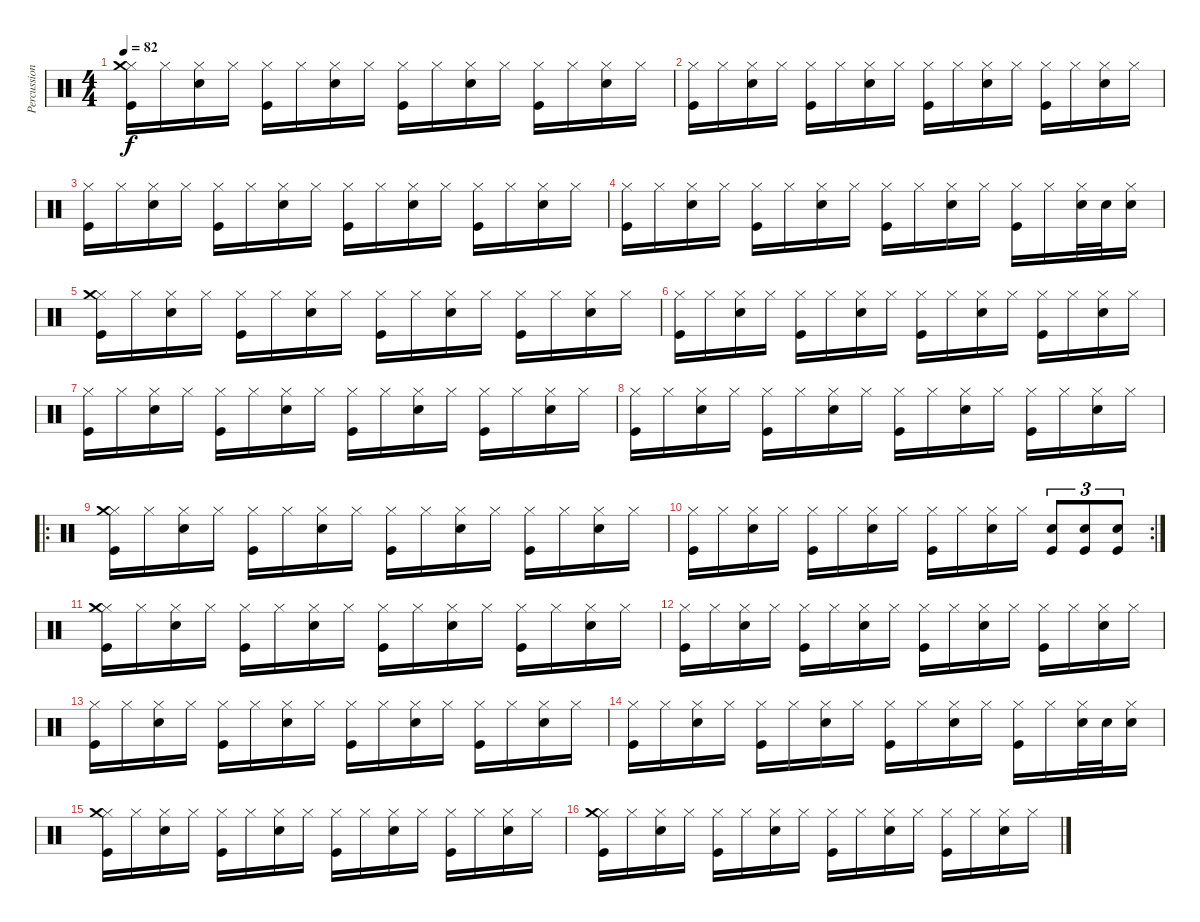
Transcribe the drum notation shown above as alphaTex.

\track ("Percussions" "Percussion") {instrument percussion}
\staff {score}
\articulation defaults
\ts (4 4)
\tempo 82
\clef neutral
\ks c
("Hi-Hat (closed)" "Crash medium (hit)" "Kick (hit)").16{dy f} "Hi-Hat (closed)".16 ("Hi-Hat (closed)" "Snare (hit) 2").16 "Hi-Hat (closed)".16 ("Hi-Hat (closed)" "Kick (hit)").16 "Hi-Hat (closed)".16 ("Hi-Hat (closed)" "Snare (hit) 2").16 "Hi-Hat (closed)".16 ("Hi-Hat (closed)" "Kick (hit)").16 "Hi-Hat (closed)".16 ("Hi-Hat (closed)" "Snare (hit) 2").16 "Hi-Hat (closed)".16 ("Hi-Hat (closed)" "Kick (hit)").16 "Hi-Hat (closed)".16 ("Hi-Hat (closed)" "Snare (hit) 2").16 "Hi-Hat (closed)".16 |
("Hi-Hat (closed)" "Kick (hit)").16 "Hi-Hat (closed)".16 ("Hi-Hat (closed)" "Snare (hit) 2").16 "Hi-Hat (closed)".16 ("Hi-Hat (closed)" "Kick (hit)").16 "Hi-Hat (closed)".16 ("Hi-Hat (closed)" "Snare (hit) 2").16 "Hi-Hat (closed)".16 ("Hi-Hat (closed)" "Kick (hit)").16 "Hi-Hat (closed)".16 ("Hi-Hat (closed)" "Snare (hit) 2").16 "Hi-Hat (closed)".16 ("Hi-Hat (closed)" "Kick (hit)").16 "Hi-Hat (closed)".16 ("Hi-Hat (closed)" "Snare (hit) 2").16 "Hi-Hat (closed)".16 |
("Hi-Hat (closed)" "Kick (hit)").16 "Hi-Hat (closed)".16 ("Hi-Hat (closed)" "Snare (hit) 2").16 "Hi-Hat (closed)".16 ("Hi-Hat (closed)" "Kick (hit)").16 "Hi-Hat (closed)".16 ("Hi-Hat (closed)" "Snare (hit) 2").16 "Hi-Hat (closed)".16 ("Hi-Hat (closed)" "Kick (hit)").16 "Hi-Hat (closed)".16 ("Hi-Hat (closed)" "Snare (hit) 2").16 "Hi-Hat (closed)".16 ("Hi-Hat (closed)" "Kick (hit)").16 "Hi-Hat (closed)".16 ("Hi-Hat (closed)" "Snare (hit) 2").16 "Hi-Hat (closed)".16 |
("Hi-Hat (closed)" "Kick (hit)").16 "Hi-Hat (closed)".16 ("Hi-Hat (closed)" "Snare (hit) 2").16 "Hi-Hat (closed)".16 ("Hi-Hat (closed)" "Kick (hit)").16 "Hi-Hat (closed)".16 ("Hi-Hat (closed)" "Snare (hit) 2").16 "Hi-Hat (closed)".16 ("Hi-Hat (closed)" "Kick (hit)").16 "Hi-Hat (closed)".16 ("Hi-Hat (closed)" "Snare (hit) 2").16 "Hi-Hat (closed)".16 ("Hi-Hat (closed)" "Kick (hit)").16 "Hi-Hat (closed)".16 ("Hi-Hat (closed)" "Snare (hit) 2").32 "Snare (hit) 2".32 ("Hi-Hat (closed)" "Snare (hit) 2").16 |
("Hi-Hat (closed)" "Crash medium (hit)" "Kick (hit)").16 "Hi-Hat (closed)".16 ("Hi-Hat (closed)" "Snare (hit) 2").16 "Hi-Hat (closed)".16 ("Hi-Hat (closed)" "Kick (hit)").16 "Hi-Hat (closed)".16 ("Hi-Hat (closed)" "Snare (hit) 2").16 "Hi-Hat (closed)".16 ("Hi-Hat (closed)" "Kick (hit)").16 "Hi-Hat (closed)".16 ("Hi-Hat (closed)" "Snare (hit) 2").16 "Hi-Hat (closed)".16 ("Hi-Hat (closed)" "Kick (hit)").16 "Hi-Hat (closed)".16 ("Hi-Hat (closed)" "Snare (hit) 2").16 "Hi-Hat (closed)".16 |
("Hi-Hat (closed)" "Kick (hit)").16 "Hi-Hat (closed)".16 ("Hi-Hat (closed)" "Snare (hit) 2").16 "Hi-Hat (closed)".16 ("Hi-Hat (closed)" "Kick (hit)").16 "Hi-Hat (closed)".16 ("Hi-Hat (closed)" "Snare (hit) 2").16 "Hi-Hat (closed)".16 ("Hi-Hat (closed)" "Kick (hit)").16 "Hi-Hat (closed)".16 ("Hi-Hat (closed)" "Snare (hit) 2").16 "Hi-Hat (closed)".16 ("Hi-Hat (closed)" "Kick (hit)").16 "Hi-Hat (closed)".16 ("Hi-Hat (closed)" "Snare (hit) 2").16 "Hi-Hat (closed)".16 |
("Hi-Hat (closed)" "Kick (hit)").16 "Hi-Hat (closed)".16 ("Hi-Hat (closed)" "Snare (hit) 2").16 "Hi-Hat (closed)".16 ("Hi-Hat (closed)" "Kick (hit)").16 "Hi-Hat (closed)".16 ("Hi-Hat (closed)" "Snare (hit) 2").16 "Hi-Hat (closed)".16 ("Hi-Hat (closed)" "Kick (hit)").16 "Hi-Hat (closed)".16 ("Hi-Hat (closed)" "Snare (hit) 2").16 "Hi-Hat (closed)".16 ("Hi-Hat (closed)" "Kick (hit)").16 "Hi-Hat (closed)".16 ("Hi-Hat (closed)" "Snare (hit) 2").16 "Hi-Hat (closed)".16 |
("Hi-Hat (closed)" "Kick (hit)").16 "Hi-Hat (closed)".16 ("Hi-Hat (closed)" "Snare (hit) 2").16 "Hi-Hat (closed)".16 ("Hi-Hat (closed)" "Kick (hit)").16 "Hi-Hat (closed)".16 ("Hi-Hat (closed)" "Snare (hit) 2").16 "Hi-Hat (closed)".16 ("Hi-Hat (closed)" "Kick (hit)").16 "Hi-Hat (closed)".16 ("Hi-Hat (closed)" "Snare (hit) 2").16 "Hi-Hat (closed)".16 ("Hi-Hat (closed)" "Kick (hit)").16 "Hi-Hat (closed)".16 ("Hi-Hat (closed)" "Snare (hit) 2").16 "Hi-Hat (closed)".16 |
\ro
("Hi-Hat (closed)" "Crash medium (hit)" "Kick (hit)").16 "Hi-Hat (closed)".16 ("Hi-Hat (closed)" "Snare (hit) 2").16 "Hi-Hat (closed)".16 ("Hi-Hat (closed)" "Kick (hit)").16 "Hi-Hat (closed)".16 ("Hi-Hat (closed)" "Snare (hit) 2").16 "Hi-Hat (closed)".16 ("Hi-Hat (closed)" "Kick (hit)").16 "Hi-Hat (closed)".16 ("Hi-Hat (closed)" "Snare (hit) 2").16 "Hi-Hat (closed)".16 ("Hi-Hat (closed)" "Kick (hit)").16 "Hi-Hat (closed)".16 ("Hi-Hat (closed)" "Snare (hit) 2").16 "Hi-Hat (closed)".16 |
\rc 2
("Hi-Hat (closed)" "Kick (hit)").16 "Hi-Hat (closed)".16 ("Hi-Hat (closed)" "Snare (hit) 2").16 "Hi-Hat (closed)".16 ("Hi-Hat (closed)" "Kick (hit)").16 "Hi-Hat (closed)".16 ("Hi-Hat (closed)" "Snare (hit) 2").16 "Hi-Hat (closed)".16 ("Hi-Hat (closed)" "Kick (hit)").16 "Hi-Hat (closed)".16 ("Hi-Hat (closed)" "Snare (hit) 2").16 "Hi-Hat (closed)".16 ("Snare (hit) 2" "Kick (hit)").8{tu (3 2)} ("Snare (hit) 2" "Kick (hit)").8{tu (3 2)} ("Snare (hit) 2" "Kick (hit)").8{tu (3 2)} |
("Hi-Hat (closed)" "Crash medium (hit)" "Kick (hit)").16 "Hi-Hat (closed)".16 ("Hi-Hat (closed)" "Snare (hit) 2").16 "Hi-Hat (closed)".16 ("Hi-Hat (closed)" "Kick (hit)").16 "Hi-Hat (closed)".16 ("Hi-Hat (closed)" "Snare (hit) 2").16 "Hi-Hat (closed)".16 ("Hi-Hat (closed)" "Kick (hit)").16 "Hi-Hat (closed)".16 ("Hi-Hat (closed)" "Snare (hit) 2").16 "Hi-Hat (closed)".16 ("Hi-Hat (closed)" "Kick (hit)").16 "Hi-Hat (closed)".16 ("Hi-Hat (closed)" "Snare (hit) 2").16 "Hi-Hat (closed)".16 |
("Hi-Hat (closed)" "Kick (hit)").16 "Hi-Hat (closed)".16 ("Hi-Hat (closed)" "Snare (hit) 2").16 "Hi-Hat (closed)".16 ("Hi-Hat (closed)" "Kick (hit)").16 "Hi-Hat (closed)".16 ("Hi-Hat (closed)" "Snare (hit) 2").16 "Hi-Hat (closed)".16 ("Hi-Hat (closed)" "Kick (hit)").16 "Hi-Hat (closed)".16 ("Hi-Hat (closed)" "Snare (hit) 2").16 "Hi-Hat (closed)".16 ("Hi-Hat (closed)" "Kick (hit)").16 "Hi-Hat (closed)".16 ("Hi-Hat (closed)" "Snare (hit) 2").16 "Hi-Hat (closed)".16 |
("Hi-Hat (closed)" "Kick (hit)").16 "Hi-Hat (closed)".16 ("Hi-Hat (closed)" "Snare (hit) 2").16 "Hi-Hat (closed)".16 ("Hi-Hat (closed)" "Kick (hit)").16 "Hi-Hat (closed)".16 ("Hi-Hat (closed)" "Snare (hit) 2").16 "Hi-Hat (closed)".16 ("Hi-Hat (closed)" "Kick (hit)").16 "Hi-Hat (closed)".16 ("Hi-Hat (closed)" "Snare (hit) 2").16 "Hi-Hat (closed)".16 ("Hi-Hat (closed)" "Kick (hit)").16 "Hi-Hat (closed)".16 ("Hi-Hat (closed)" "Snare (hit) 2").16 "Hi-Hat (closed)".16 |
("Hi-Hat (closed)" "Kick (hit)").16 "Hi-Hat (closed)".16 ("Hi-Hat (closed)" "Snare (hit) 2").16 "Hi-Hat (closed)".16 ("Hi-Hat (closed)" "Kick (hit)").16 "Hi-Hat (closed)".16 ("Hi-Hat (closed)" "Snare (hit) 2").16 "Hi-Hat (closed)".16 ("Hi-Hat (closed)" "Kick (hit)").16 "Hi-Hat (closed)".16 ("Hi-Hat (closed)" "Snare (hit) 2").16 "Hi-Hat (closed)".16 ("Hi-Hat (closed)" "Kick (hit)").16 "Hi-Hat (closed)".16 ("Hi-Hat (closed)" "Snare (hit) 2").32 "Snare (hit) 2".32 ("Hi-Hat (closed)" "Snare (hit) 2").16 |
("Hi-Hat (closed)" "Crash medium (hit)" "Kick (hit)").16 "Hi-Hat (closed)".16 ("Hi-Hat (closed)" "Snare (hit) 2").16 "Hi-Hat (closed)".16 ("Hi-Hat (closed)" "Kick (hit)").16 "Hi-Hat (closed)".16 ("Hi-Hat (closed)" "Snare (hit) 2").16 "Hi-Hat (closed)".16 ("Hi-Hat (closed)" "Kick (hit)").16 "Hi-Hat (closed)".16 ("Hi-Hat (closed)" "Snare (hit) 2").16 "Hi-Hat (closed)".16 ("Hi-Hat (closed)" "Kick (hit)").16 "Hi-Hat (closed)".16 ("Hi-Hat (closed)" "Snare (hit) 2").16 "Hi-Hat (closed)".16 |
("Hi-Hat (closed)" "Crash medium (hit)" "Kick (hit)").16 "Hi-Hat (closed)".16 ("Hi-Hat (closed)" "Snare (hit) 2").16 "Hi-Hat (closed)".16 ("Hi-Hat (closed)" "Kick (hit)").16 "Hi-Hat (closed)".16 ("Hi-Hat (closed)" "Snare (hit) 2").16 "Hi-Hat (closed)".16 ("Hi-Hat (closed)" "Kick (hit)").16 "Hi-Hat (closed)".16 ("Hi-Hat (closed)" "Snare (hit) 2").16 "Hi-Hat (closed)".16 ("Hi-Hat (closed)" "Kick (hit)").16 "Hi-Hat (closed)".16 ("Hi-Hat (closed)" "Snare (hit) 2").16 "Hi-Hat (closed)".16
